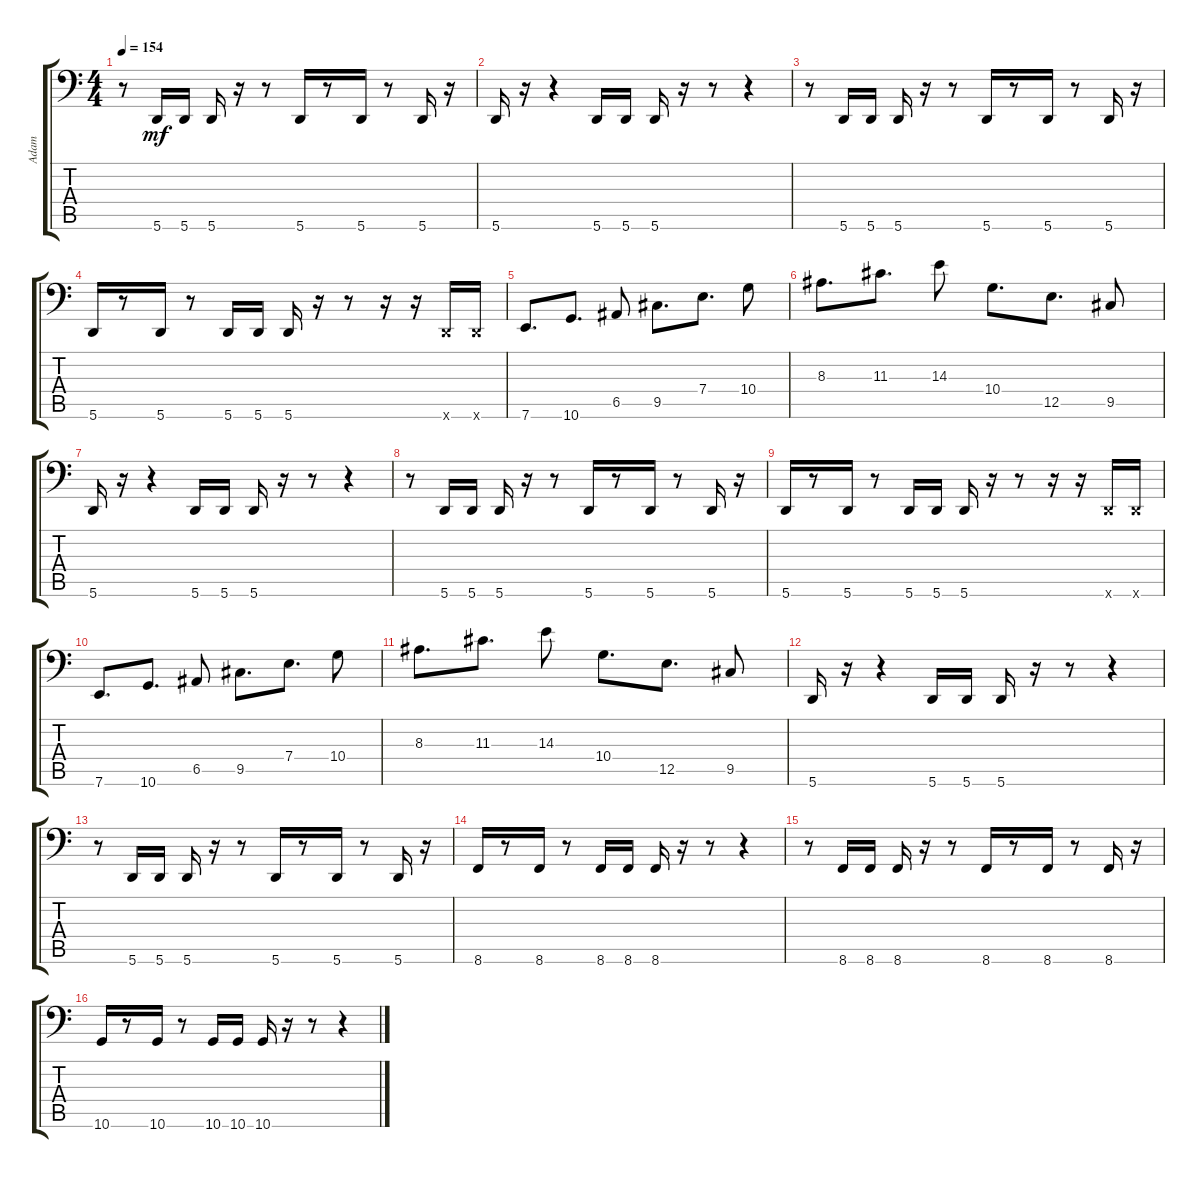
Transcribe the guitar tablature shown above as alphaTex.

\track ("Adam" "Adam") {instrument electricbassfinger}
\staff {score tabs}
\tuning (B2 G2 D2 A1 E1 A0) {hide}
\ts (4 4)
\tempo 154
\clef f4
\ks c
r.8{dy mf} 5.6.16 5.6.16 5.6.16 r.16 r.8 5.6.16 r.8 5.6.16 r.8 5.6.16 r.16 |
5.6.16 r.16 r.4 5.6.16 5.6.16 5.6.16 r.16 r.8 r.4 |
r.8 5.6.16 5.6.16 5.6.16 r.16 r.8 5.6.16 r.8 5.6.16 r.8 5.6.16 r.16 |
5.6.16 r.8 5.6.16 r.8 5.6.16 5.6.16 5.6.16 r.16 r.8 r.16 r.16 5.6{x}.16 5.6{x}.16 |
7.6.8{d} 10.6.8{d} 6.5.8 9.5.8{d} 7.4.8{d} 10.4.8 |
8.3.8{d} 11.3.8{d} 14.3.8 10.4.8{d} 12.5.8{d} 9.5.8 |
5.6.16 r.16 r.4 5.6.16 5.6.16 5.6.16 r.16 r.8 r.4 |
r.8 5.6.16 5.6.16 5.6.16 r.16 r.8 5.6.16 r.8 5.6.16 r.8 5.6.16 r.16 |
5.6.16 r.8 5.6.16 r.8 5.6.16 5.6.16 5.6.16 r.16 r.8 r.16 r.16 5.6{x}.16 5.6{x}.16 |
7.6.8{d} 10.6.8{d} 6.5.8 9.5.8{d} 7.4.8{d} 10.4.8 |
8.3.8{d} 11.3.8{d} 14.3.8 10.4.8{d} 12.5.8{d} 9.5.8 |
5.6.16 r.16 r.4 5.6.16 5.6.16 5.6.16 r.16 r.8 r.4 |
r.8 5.6.16 5.6.16 5.6.16 r.16 r.8 5.6.16 r.8 5.6.16 r.8 5.6.16 r.16 |
8.6.16 r.8 8.6.16 r.8 8.6.16 8.6.16 8.6.16 r.16 r.8 r.4 |
r.8 8.6.16 8.6.16 8.6.16 r.16 r.8 8.6.16 r.8 8.6.16 r.8 8.6.16 r.16 |
10.6.16 r.8 10.6.16 r.8 10.6.16 10.6.16 10.6.16 r.16 r.8 r.4
